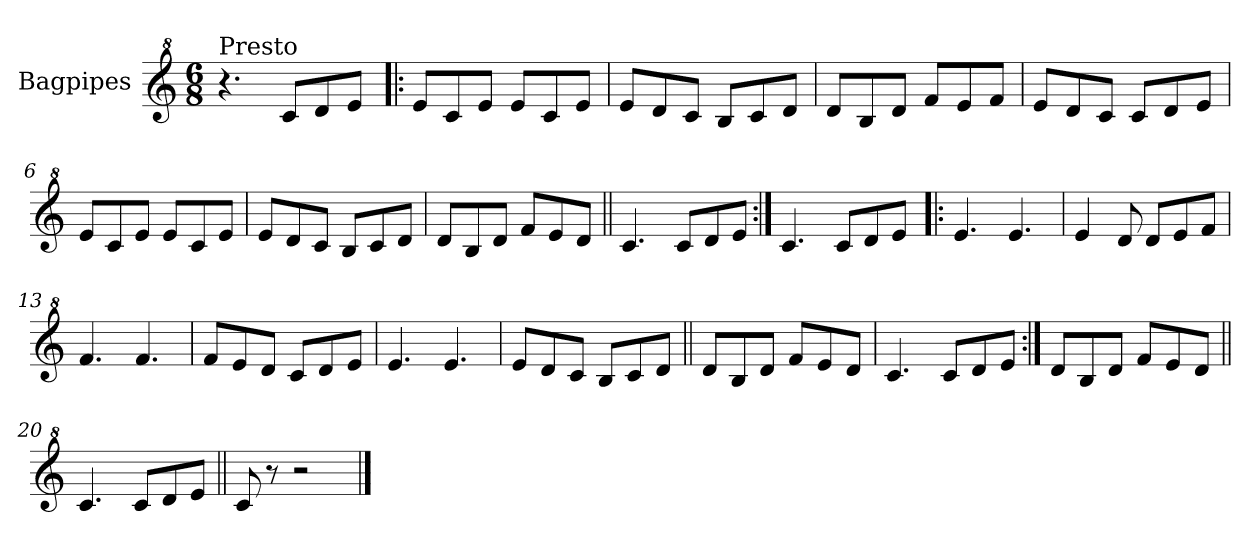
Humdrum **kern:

**kern
*part1
*staff1
*I"Bagpipes
*I'Bag
*clefG^2
*k[]
*C:
*M6/8
=1
!LO:TX:a:t=Presto
4.r
8cc/L
8dd/
8ee/J
=2!|:
8ee/L
8cc/
8ee/J
8ee/L
8cc/
8ee/J
=3
8ee/L
8dd/
8cc/J
8b/L
8cc/
8dd/J
=4
8dd/L
8b/
8dd/J
8ff/L
8ee/
8ff/J
=5
8ee/L
8dd/
8cc/J
8cc/L
8dd/
8ee/J
=6
8ee/L
8cc/
8ee/J
8ee/L
8cc/
8ee/J
=7
8ee/L
8dd/
8cc/J
8b/L
8cc/
8dd/J
!!LO:LB:g=z
=8
8dd/L
8b/
8dd/J
8ff/L
8ee/
8dd/J
=9||
4.cc/
8cc/L
8dd/
8ee/J
=10:|!
4.cc/
8cc/L
8dd/
8ee/J
=11!|:
4.ee/
4.ee/
=12
4ee/
8dd/
8dd/L
8ee/
8ff/J
=13
4.ff/
4.ff/
=14
8ff/L
8ee/
8dd/J
8cc/L
8dd/
8ee/J
=15
4.ee/
4.ee/
=16
8ee/L
8dd/
8cc/J
8b/L
8cc/
8dd/J
!!LO:LB:g=z
=17||
8dd/L
8b/
8dd/J
8ff/L
8ee/
8dd/J
=18
4.cc/
8cc/L
8dd/
8ee/J
=19:|!
8dd/L
8b/
8dd/J
8ff/L
8ee/
8dd/J
=20||
4.cc/
8cc/L
8dd/
8ee/J
=21||
8cc/
8r
2r
==
*-
